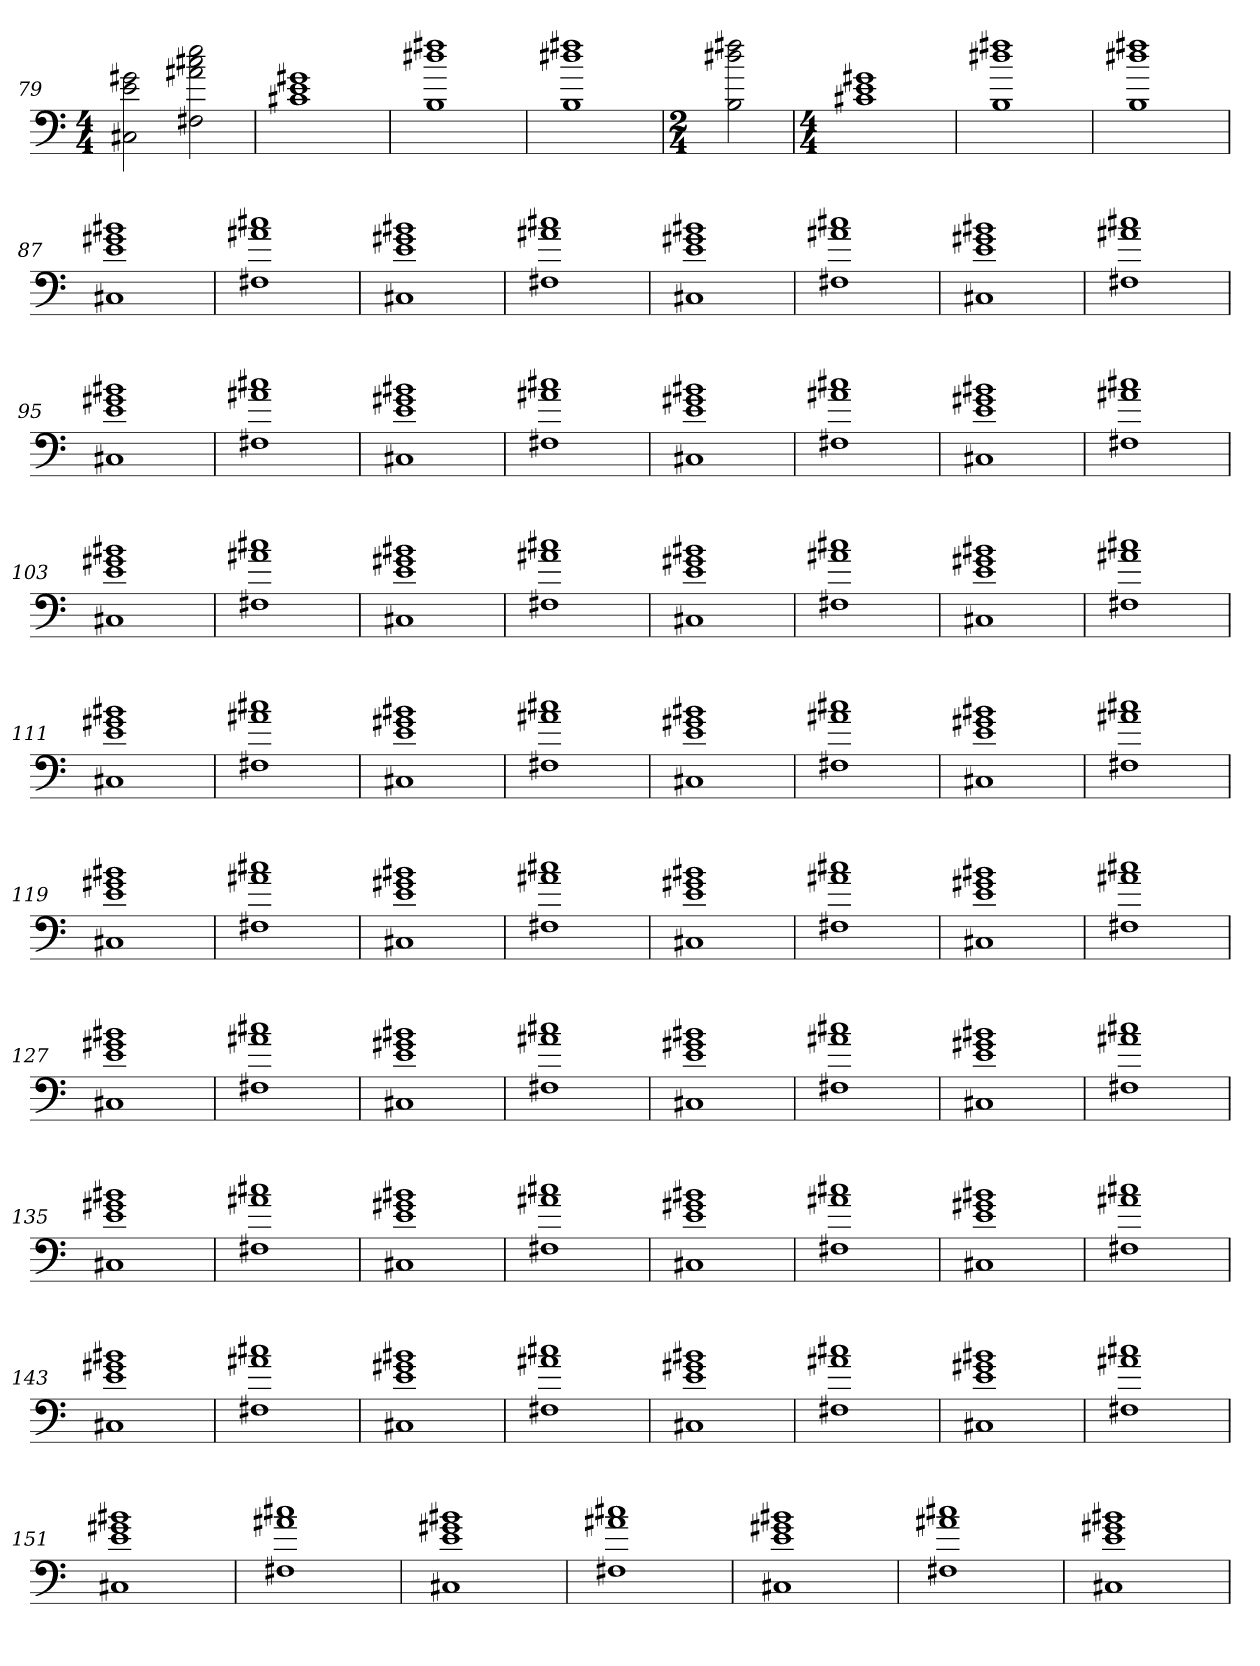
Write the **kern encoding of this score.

**kern
*part1
*staff1
*M4/4
=79
2C#X 2e 2g#X
2F#X 2a#X 2cc#X 2ee
=80
1c#X 1e 1g#X
=81
1B 1dd#X 1ff#X
=82
1B 1dd#X 1ff#X
=83
*M2/4
2B 2dd#X 2ff#X
=84
*M4/4
1c#X 1e 1g#X
=85
1B 1dd#X 1ff#X
=86
1B 1dd#X 1ff#X
=87
1C#X 1e 1g#X 1b#X
=88
1F#X 1a#X 1cc#X
=89
1C#X 1e 1g#X 1b#X
=90
1F#X 1a#X 1cc#X
=91
1C#X 1e 1g#X 1b#X
=92
1F#X 1a#X 1cc#X
=93
1C#X 1e 1g#X 1b#X
=94
1F#X 1a#X 1cc#X
=95
1C#X 1e 1g#X 1b#X
=96
1F#X 1a#X 1cc#X
=97
1C#X 1e 1g#X 1b#X
=98
1F#X 1a#X 1cc#X
=99
1C#X 1e 1g#X 1b#X
=100
1F#X 1a#X 1cc#X
=101
1C#X 1e 1g#X 1b#X
=102
1F#X 1a#X 1cc#X
=103
1C#X 1e 1g#X 1b#X
=104
1F#X 1a#X 1cc#X
=105
1C#X 1e 1g#X 1b#X
=106
1F#X 1a#X 1cc#X
=107
1C#X 1e 1g#X 1b#X
=108
1F#X 1a#X 1cc#X
=109
1C#X 1e 1g#X 1b#X
=110
1F#X 1a#X 1cc#X
=111
1C#X 1e 1g#X 1b#X
=112
1F#X 1a#X 1cc#X
=113
1C#X 1e 1g#X 1b#X
=114
1F#X 1a#X 1cc#X
=115
1C#X 1e 1g#X 1b#X
=116
1F#X 1a#X 1cc#X
=117
1C#X 1e 1g#X 1b#X
=118
1F#X 1a#X 1cc#X
=119
1C#X 1e 1g#X 1b#X
=120
1F#X 1a#X 1cc#X
=121
1C#X 1e 1g#X 1b#X
=122
1F#X 1a#X 1cc#X
=123
1C#X 1e 1g#X 1b#X
=124
1F#X 1a#X 1cc#X
=125
1C#X 1e 1g#X 1b#X
=126
1F#X 1a#X 1cc#X
=127
1C#X 1e 1g#X 1b#X
=128
1F#X 1a#X 1cc#X
=129
1C#X 1e 1g#X 1b#X
=130
1F#X 1a#X 1cc#X
=131
1C#X 1e 1g#X 1b#X
=132
1F#X 1a#X 1cc#X
=133
1C#X 1e 1g#X 1b#X
=134
1F#X 1a#X 1cc#X
=135
1C#X 1e 1g#X 1b#X
=136
1F#X 1a#X 1cc#X
=137
1C#X 1e 1g#X 1b#X
=138
1F#X 1a#X 1cc#X
=139
1C#X 1e 1g#X 1b#X
=140
1F#X 1a#X 1cc#X
=141
1C#X 1e 1g#X 1b#X
=142
1F#X 1a#X 1cc#X
=143
1C#X 1e 1g#X 1b#X
=144
1F#X 1a#X 1cc#X
=145
1C#X 1e 1g#X 1b#X
=146
1F#X 1a#X 1cc#X
=147
1C#X 1e 1g#X 1b#X
=148
1F#X 1a#X 1cc#X
=149
1C#X 1e 1g#X 1b#X
=150
1F#X 1a#X 1cc#X
=151
1C#X 1e 1g#X 1b#X
=152
1F#X 1a#X 1cc#X
=153
1C#X 1e 1g#X 1b#X
=154
1F#X 1a#X 1cc#X
=155
1C#X 1e 1g#X 1b#X
=156
1F#X 1a#X 1cc#X
=157
1C#X 1e 1g#X 1b#X
=
*-
